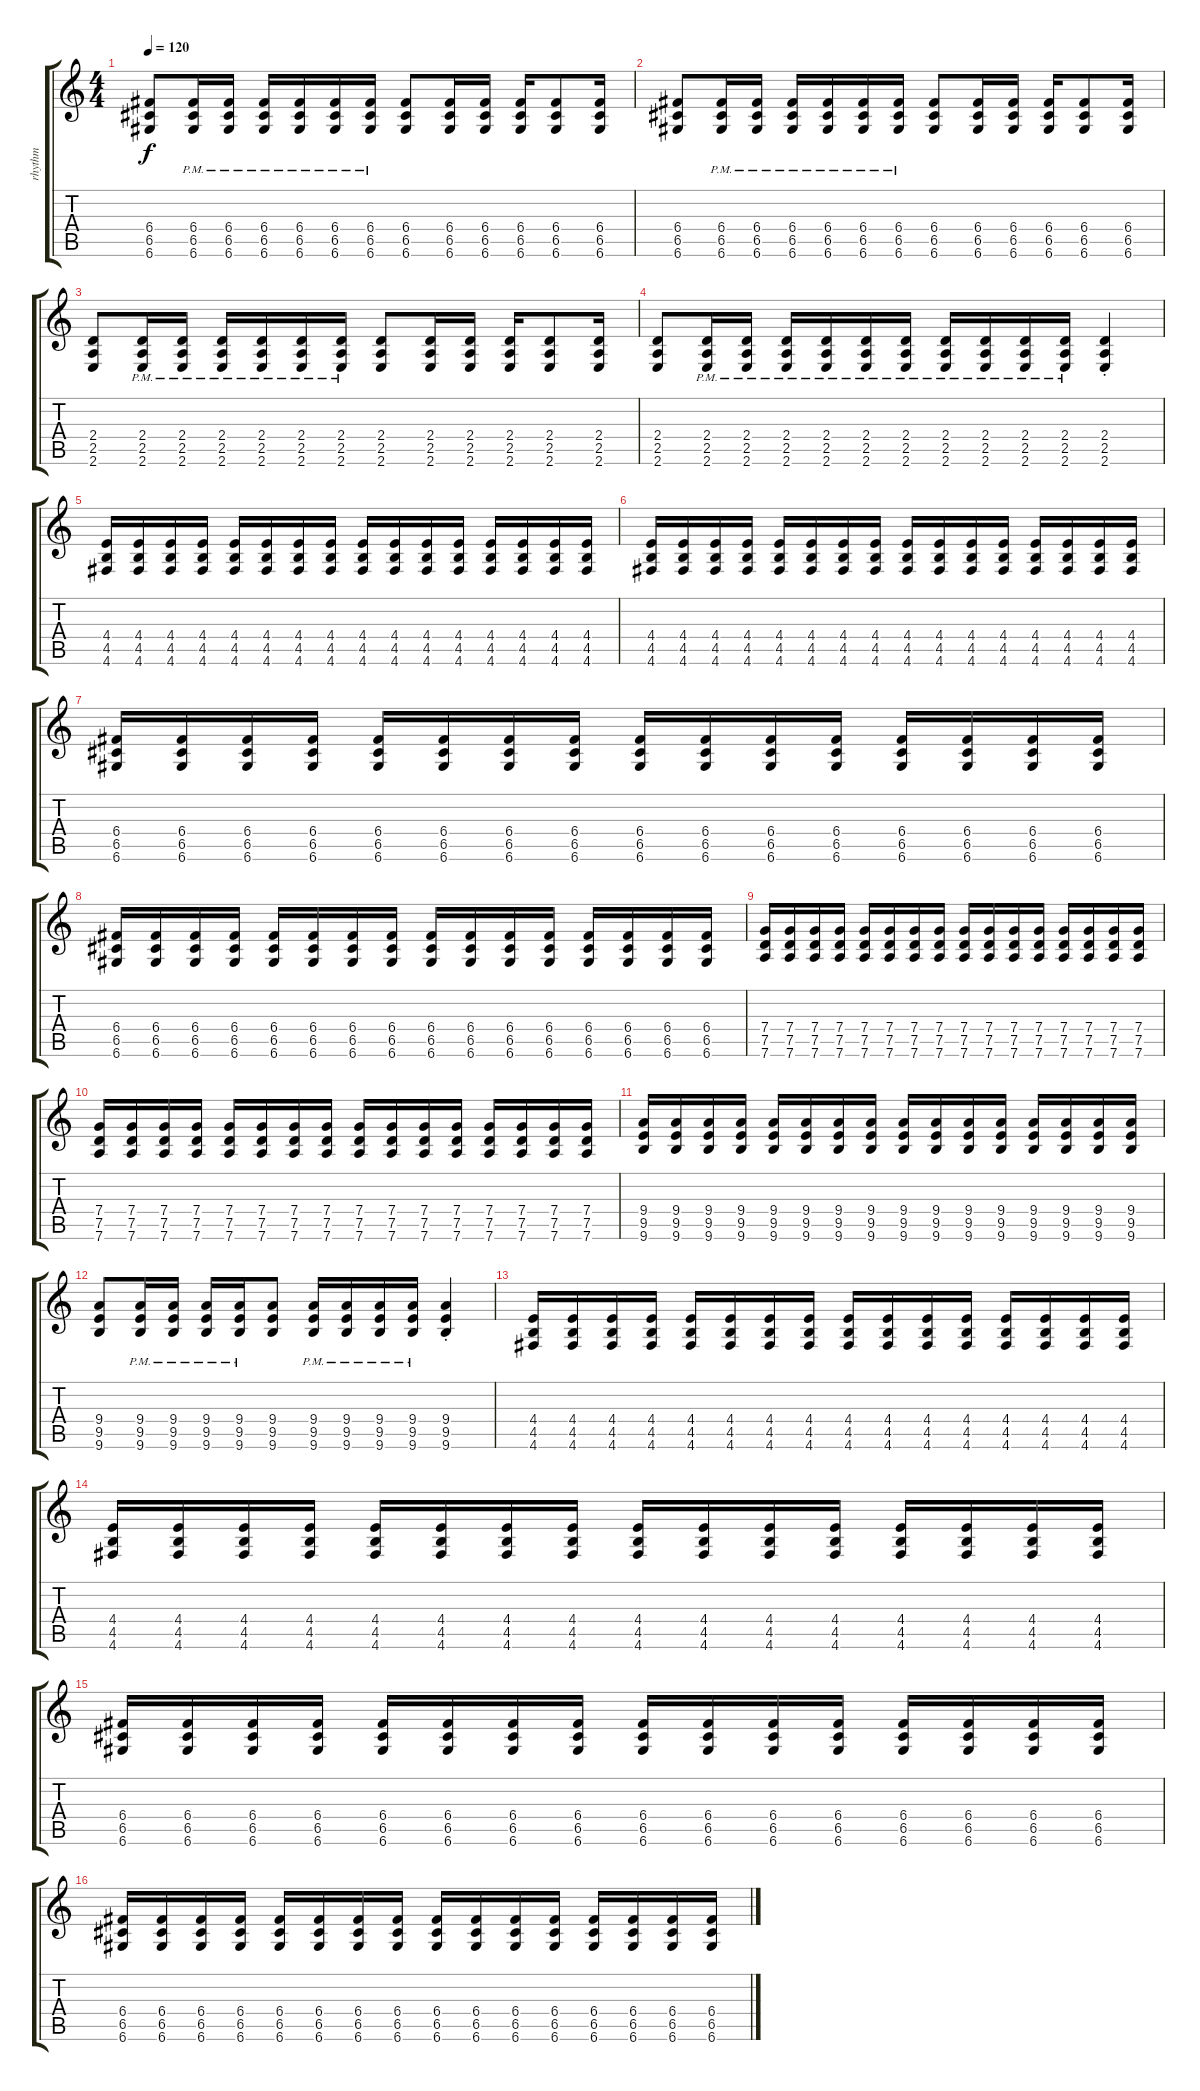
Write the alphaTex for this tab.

\track ("rhythm" "rhythm") {instrument distortionguitar}
\staff {score tabs}
\tuning (D4 A3 F3 C3 G2 D2) {hide}
\ts (4 4)
\tempo 120
\clef g2
\ks c
(6.4 6.5 6.6).8{dy f} (6.4{pm} 6.5{pm} 6.6{pm}).16 (6.4{pm} 6.5{pm} 6.6{pm}).16 (6.4{pm} 6.5{pm} 6.6{pm}).16 (6.4{pm} 6.5{pm} 6.6{pm}).16 (6.4{pm} 6.5{pm} 6.6{pm}).16 (6.4{pm} 6.5{pm} 6.6{pm}).16 (6.4 6.5 6.6).8 (6.4 6.5 6.6).16 (6.4 6.5 6.6).16 (6.4 6.5 6.6).16 (6.4 6.5 6.6).8 (6.4 6.5 6.6).16 |
(6.4 6.5 6.6).8 (6.4{pm} 6.5{pm} 6.6{pm}).16 (6.4{pm} 6.5{pm} 6.6{pm}).16 (6.4{pm} 6.5{pm} 6.6{pm}).16 (6.4{pm} 6.5{pm} 6.6{pm}).16 (6.4{pm} 6.5{pm} 6.6{pm}).16 (6.4{pm} 6.5{pm} 6.6{pm}).16 (6.4 6.5 6.6).8 (6.4 6.5 6.6).16 (6.4 6.5 6.6).16 (6.4 6.5 6.6).16 (6.4 6.5 6.6).8 (6.4 6.5 6.6).16 |
(2.4 2.5 2.6).8 (2.4{pm} 2.5{pm} 2.6{pm}).16 (2.4{pm} 2.5{pm} 2.6{pm}).16 (2.4{pm} 2.5{pm} 2.6{pm}).16 (2.4{pm} 2.5{pm} 2.6{pm}).16 (2.4{pm} 2.5{pm} 2.6{pm}).16 (2.4{pm} 2.5{pm} 2.6{pm}).16 (2.4 2.5 2.6).8 (2.4 2.5 2.6).16 (2.4 2.5 2.6).16 (2.4 2.5 2.6).16 (2.4 2.5 2.6).8 (2.4 2.5 2.6).16 |
(2.4 2.5 2.6).8 (2.4{pm} 2.5{pm} 2.6{pm}).16 (2.4{pm} 2.5{pm} 2.6{pm}).16 (2.4{pm} 2.5{pm} 2.6{pm}).16 (2.4{pm} 2.5{pm} 2.6{pm}).16 (2.4{pm} 2.5{pm} 2.6{pm}).16 (2.4{pm} 2.5{pm} 2.6{pm}).16 (2.4{pm} 2.5{pm} 2.6{pm}).16 (2.4{pm} 2.5{pm} 2.6{pm}).16 (2.4{pm} 2.5{pm} 2.6{pm}).16 (2.4{pm} 2.5{pm} 2.6{pm}).16 (2.4{st} 2.5{st} 2.6{st}).4 |
(4.4 4.5 4.6).16 (4.4 4.5 4.6).16 (4.4 4.5 4.6).16 (4.4 4.5 4.6).16 (4.4 4.5 4.6).16 (4.4 4.5 4.6).16 (4.4 4.5 4.6).16 (4.4 4.5 4.6).16 (4.4 4.5 4.6).16 (4.4 4.5 4.6).16 (4.4 4.5 4.6).16 (4.4 4.5 4.6).16 (4.4 4.5 4.6).16 (4.4 4.5 4.6).16 (4.4 4.5 4.6).16 (4.4 4.5 4.6).16 |
(4.4 4.5 4.6).16 (4.4 4.5 4.6).16 (4.4 4.5 4.6).16 (4.4 4.5 4.6).16 (4.4 4.5 4.6).16 (4.4 4.5 4.6).16 (4.4 4.5 4.6).16 (4.4 4.5 4.6).16 (4.4 4.5 4.6).16 (4.4 4.5 4.6).16 (4.4 4.5 4.6).16 (4.4 4.5 4.6).16 (4.4 4.5 4.6).16 (4.4 4.5 4.6).16 (4.4 4.5 4.6).16 (4.4 4.5 4.6).16 |
(6.4 6.5 6.6).16 (6.4 6.5 6.6).16 (6.4 6.5 6.6).16 (6.4 6.5 6.6).16 (6.4 6.5 6.6).16 (6.4 6.5 6.6).16 (6.4 6.5 6.6).16 (6.4 6.5 6.6).16 (6.4 6.5 6.6).16 (6.4 6.5 6.6).16 (6.4 6.5 6.6).16 (6.4 6.5 6.6).16 (6.4 6.5 6.6).16 (6.4 6.5 6.6).16 (6.4 6.5 6.6).16 (6.4 6.5 6.6).16 |
(6.4 6.5 6.6).16 (6.4 6.5 6.6).16 (6.4 6.5 6.6).16 (6.4 6.5 6.6).16 (6.4 6.5 6.6).16 (6.4 6.5 6.6).16 (6.4 6.5 6.6).16 (6.4 6.5 6.6).16 (6.4 6.5 6.6).16 (6.4 6.5 6.6).16 (6.4 6.5 6.6).16 (6.4 6.5 6.6).16 (6.4 6.5 6.6).16 (6.4 6.5 6.6).16 (6.4 6.5 6.6).16 (6.4 6.5 6.6).16 |
(7.4 7.5 7.6).16 (7.4 7.5 7.6).16 (7.4 7.5 7.6).16 (7.4 7.5 7.6).16 (7.4 7.5 7.6).16 (7.4 7.5 7.6).16 (7.4 7.5 7.6).16 (7.4 7.5 7.6).16 (7.4 7.5 7.6).16 (7.4 7.5 7.6).16 (7.4 7.5 7.6).16 (7.4 7.5 7.6).16 (7.4 7.5 7.6).16 (7.4 7.5 7.6).16 (7.4 7.5 7.6).16 (7.4 7.5 7.6).16 |
(7.4 7.5 7.6).16 (7.4 7.5 7.6).16 (7.4 7.5 7.6).16 (7.4 7.5 7.6).16 (7.4 7.5 7.6).16 (7.4 7.5 7.6).16 (7.4 7.5 7.6).16 (7.4 7.5 7.6).16 (7.4 7.5 7.6).16 (7.4 7.5 7.6).16 (7.4 7.5 7.6).16 (7.4 7.5 7.6).16 (7.4 7.5 7.6).16 (7.4 7.5 7.6).16 (7.4 7.5 7.6).16 (7.4 7.5 7.6).16 |
(9.4 9.5 9.6).16 (9.4 9.5 9.6).16 (9.4 9.5 9.6).16 (9.4 9.5 9.6).16 (9.4 9.5 9.6).16 (9.4 9.5 9.6).16 (9.4 9.5 9.6).16 (9.4 9.5 9.6).16 (9.4 9.5 9.6).16 (9.4 9.5 9.6).16 (9.4 9.5 9.6).16 (9.4 9.5 9.6).16 (9.4 9.5 9.6).16 (9.4 9.5 9.6).16 (9.4 9.5 9.6).16 (9.4 9.5 9.6).16 |
(9.4 9.5 9.6).8 (9.4{pm} 9.5{pm} 9.6{pm}).16 (9.4{pm} 9.5{pm} 9.6{pm}).16 (9.4{pm} 9.5{pm} 9.6{pm}).16 (9.4{pm} 9.5{pm} 9.6{pm}).16 (9.4 9.5 9.6).8 (9.4{pm} 9.5{pm} 9.6{pm}).16 (9.4{pm} 9.5{pm} 9.6{pm}).16 (9.4{pm} 9.5{pm} 9.6{pm}).16 (9.4{pm} 9.5{pm} 9.6{pm}).16 (9.4{st} 9.5{st} 9.6{st}).4 |
(4.4 4.5 4.6).16 (4.4 4.5 4.6).16 (4.4 4.5 4.6).16 (4.4 4.5 4.6).16 (4.4 4.5 4.6).16 (4.4 4.5 4.6).16 (4.4 4.5 4.6).16 (4.4 4.5 4.6).16 (4.4 4.5 4.6).16 (4.4 4.5 4.6).16 (4.4 4.5 4.6).16 (4.4 4.5 4.6).16 (4.4 4.5 4.6).16 (4.4 4.5 4.6).16 (4.4 4.5 4.6).16 (4.4 4.5 4.6).16 |
(4.4 4.5 4.6).16 (4.4 4.5 4.6).16 (4.4 4.5 4.6).16 (4.4 4.5 4.6).16 (4.4 4.5 4.6).16 (4.4 4.5 4.6).16 (4.4 4.5 4.6).16 (4.4 4.5 4.6).16 (4.4 4.5 4.6).16 (4.4 4.5 4.6).16 (4.4 4.5 4.6).16 (4.4 4.5 4.6).16 (4.4 4.5 4.6).16 (4.4 4.5 4.6).16 (4.4 4.5 4.6).16 (4.4 4.5 4.6).16 |
(6.4 6.5 6.6).16 (6.4 6.5 6.6).16 (6.4 6.5 6.6).16 (6.4 6.5 6.6).16 (6.4 6.5 6.6).16 (6.4 6.5 6.6).16 (6.4 6.5 6.6).16 (6.4 6.5 6.6).16 (6.4 6.5 6.6).16 (6.4 6.5 6.6).16 (6.4 6.5 6.6).16 (6.4 6.5 6.6).16 (6.4 6.5 6.6).16 (6.4 6.5 6.6).16 (6.4 6.5 6.6).16 (6.4 6.5 6.6).16 |
(6.4 6.5 6.6).16 (6.4 6.5 6.6).16 (6.4 6.5 6.6).16 (6.4 6.5 6.6).16 (6.4 6.5 6.6).16 (6.4 6.5 6.6).16 (6.4 6.5 6.6).16 (6.4 6.5 6.6).16 (6.4 6.5 6.6).16 (6.4 6.5 6.6).16 (6.4 6.5 6.6).16 (6.4 6.5 6.6).16 (6.4 6.5 6.6).16 (6.4 6.5 6.6).16 (6.4 6.5 6.6).16 (6.4 6.5 6.6).16
